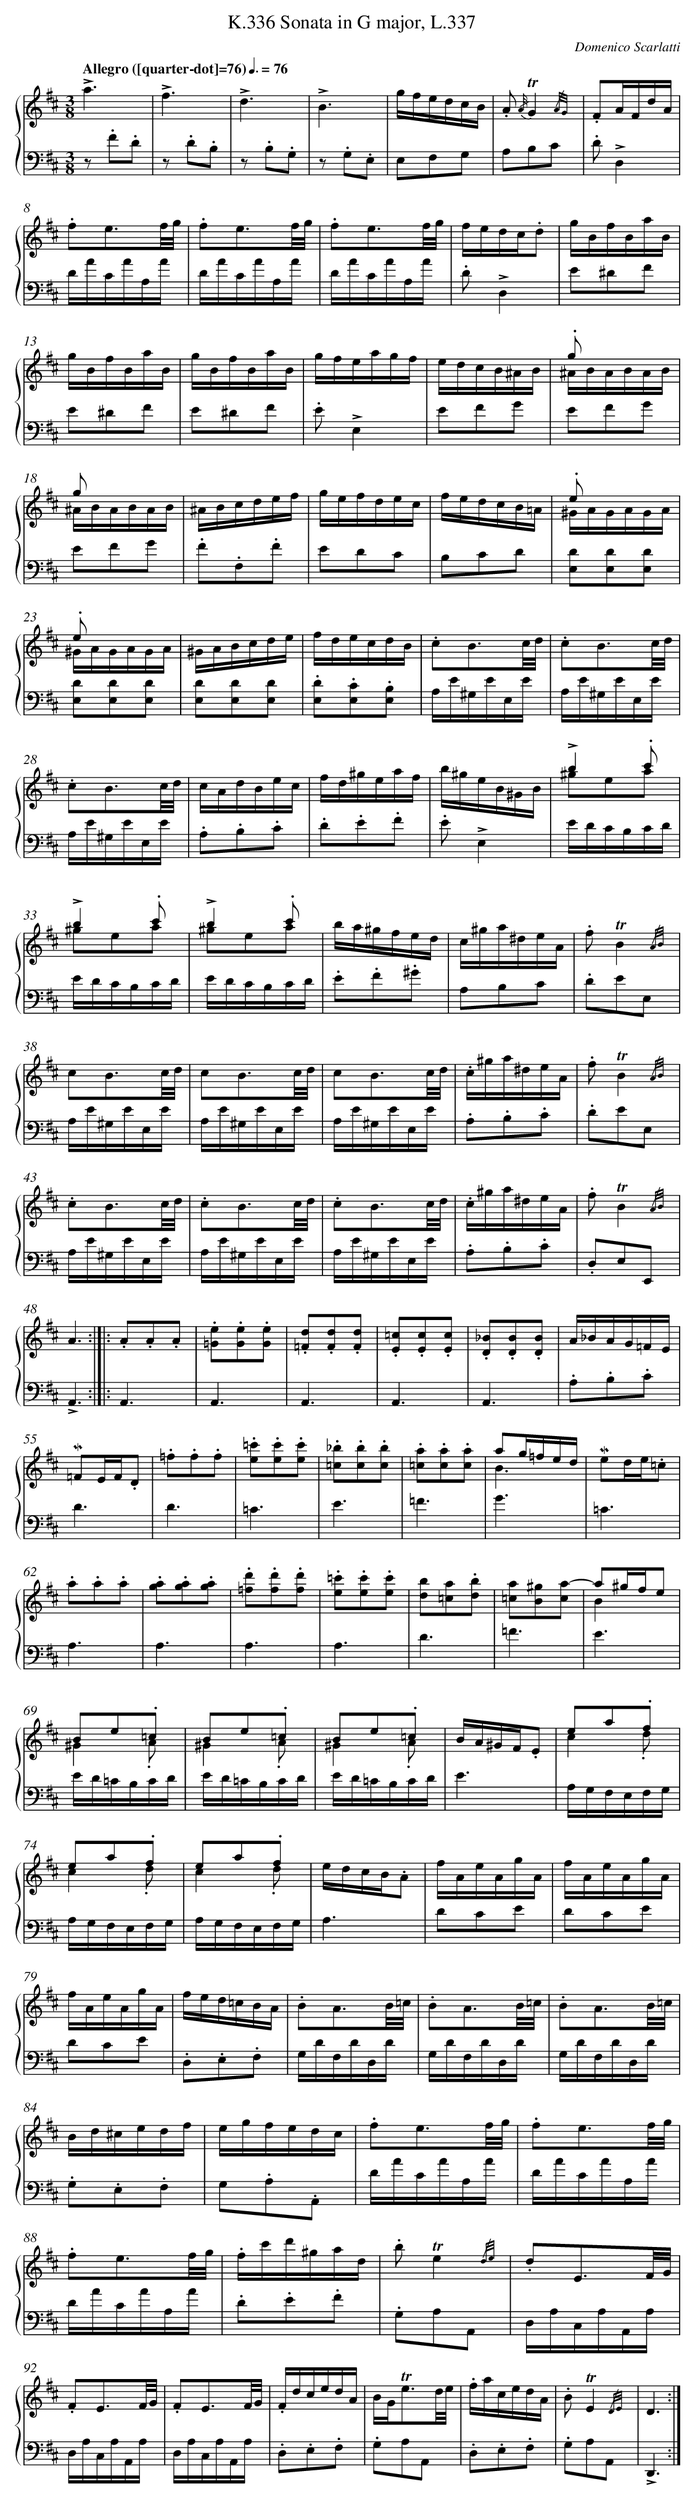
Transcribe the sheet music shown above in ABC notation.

X:1
T: Sonata in G major, L.337, K.336
C: Domenico Scarlatti
L: 1/16
M: 3/8
Q: "Allegro ([quarter-dot]=76)" 3/8=76
%%staves {1 2}
V: 1 clef=treble
V: 2 clef=bass
K: D
[V:1] !accent!a6 |
[V:2] z2 .F2.D2 |
[V:1] !accent!f6 |
[V:2] z2 .D2.B,2 |
[V:1] !accent!d6 |
[V:2] z2 .B,2.G,2 |
[V:1] !accent!B6 |
[V:2] z2 .G,2.E,2 |
[V:1] gfedcB |
[V:2] E,2F,2G,2 |
[V:1] .A2 {/A//}!trill!G4{/A/G/} |
[V:2] A,2B,2C2 |
[V:1] .F2AFdA |
[V:2] .D2!accent!D,4 |
[V:1] .f2e3f/g/ |
[V:2] DACAA,A |
[V:1] .f2e3f/g/ |
[V:2] DACAA,A |
[V:1] .f2e3f/g/ |
[V:2] DACAA,A |
[V:1] fedc.d2 |
[V:2] .D2!accent!D,4 |
[V:1] gBfBaB |
[V:2] E2^D2F2 |
[V:1] gBfBaB |
[V:2] E2^D2F2 |
[V:1] gBfBaB |
[V:2] E2^D2F2 |
[V:1] gfeagf |
[V:2] .E2!accent!E,4 |
[V:1] edcB^AB |
[V:2] E2F2G2 |
[V:1] .g2 x2 x2 & ^ABABAB |
[V:2] E2F2G2 |
[V:1] g2 x2 x2 & ^ABABAB |
[V:2] E2F2G2 |
[V:1] ^ABcdef |
[V:2] .F2.F,2.F2 |
[V:1] gefdec |
[V:2] E2D2C2 |
[V:1] fedcB=A |
[V:2] B,2C2D2 |
[V:1] .e2 x2 x2 & ^GAGAGA |
[V:2] [E,2D2][E,2D2][E,2D2] |
[V:1] .e2 x2 x2 & ^GAGAGA |
[V:2] [E,2D2][E,2D2][E,2D2] |
[V:1] ^GABcde |
[V:2] [E,2D2][E,2D2][E,2D2] |
[V:1] fdecdB |
[V:2] .[E,2D2].[E,2C2].[E,2B,2] |
[V:1] .c2B3c/d/ |
[V:2] A,E^G,EE,E |
[V:1] .c2B3c/d/ |
[V:2] A,E^G,EE,E |
[V:1] .c2B3c/d/ |
[V:2] A,E^G,EE,E |
[V:1] cAdBec |
[V:2] .A,2.B,2.C2 |
[V:1] fd^geaf |
[V:2] .D2.E2.F2 |
[V:1] b^geB^GB |
[V:2] .E2!accent!E,4 |
[V:1] !accent!b4.c'2 & ^g2e2a2 |
[V:2] EDCB,CD |
[V:1] !accent!b4.c'2 & ^g2e2a2 |
[V:2] EDCB,CD |
[V:1] !accent!b4.c'2 & ^g2e2a2 |
[V:2] EDCB,CD |
[V:1] ba^gfed |
[V:2] .E2.F2.^G2 |
[V:1] c^ga^deA |
[V:2] A,2B,2C2 |
[V:1] .f2!trill!B4{/A/B/} |
[V:2] .D2E2E,2 |
[V:1] c2B3c/d/ |
[V:2] A,E^G,EE,E |
[V:1] c2B3c/d/ |
[V:2] A,E^G,EE,E |
[V:1] c2B3c/d/ |
[V:2] A,E^G,EE,E |
[V:1] .c^ga^deA |
[V:2] .A,2.B,2.C2 |
[V:1] .f2!trill!B4{/A/B/} |
[V:2] .D2E2E,2 |
[V:1] .c2B3c/d/ |
[V:2] A,E^G,EE,E |
[V:1] .c2B3c/d/ |
[V:2] A,E^G,EE,E |
[V:1] .c2B3c/d/ |
[V:2] A,E^G,EE,E |
[V:1] .c^ga^deA |
[V:2] .A,2.B,2.C2 |
[V:1] .f2!trill!B4{/A/B/} |
[V:2] .D,2E,2E,,2 |
[V:1] A6 :|]|:
[V:2] !accent!A,,6 :|]|:
[V:1] .A2.A2.A2 |
[V:2] A,,6 |
[V:1] .[=G2e2].[G2e2].[G2e2] |
[V:2] A,,6 |
[V:1] .[=F2d2].[F2d2].[F2d2] |
[V:2] A,,6 |
[V:1] .[E2=c2].[E2c2].[E2c2] |
[V:2] A,,6 |
[V:1] .[D2_B2].[D2B2].[D2B2] |
[V:2] A,,6 |
[V:1] A_BAG=FE |
[V:2] .A,2.B,2.C2 |
[V:1] !mordent!=F2EF.D2 |
[V:2] D6 |
[V:1] .=f2.f2.f2 |
[V:2] D6 |
[V:1] .[e2=c'2].[e2c'2].[e2c'2] |
[V:2] =C6 |
[V:1] .[=c2_b2].[c2b2].[c2b2] |
[V:2] E6 |
[V:1] .[=c2a2].[c2a2].[c2a2] |
[V:2] =F6 |
[V:1] a2g=fed & B6 |
[V:2] G6 |
[V:1] !mordent!e2de.=c2 |
[V:2] =C6 |
[V:1] .a2.a2.a2 |
[V:2] A,6 |
[V:1] .[g2a2].[g2a2].[g2a2] |
[V:2] A,6 |
[V:1] .[=f2d'2].[f2d'2].[f2d'2] |
[V:2] A,6 |
[V:1] .[e2=c'2].[e2c'2].[e2c'2] |
[V:2] A,6 |
[V:1] [d2b2][=c2a2].[d2b2] |
[V:2] D6 |
[V:1] [=c2a2][B2^g2][c2a2-] |
[V:2] =F6 |
[V:1] a2^gfe2 & B4x2 |
[V:2] E6 |
[V:1] B2e2.=c2 & ^G4.A2 |
[V:2] ED=CB,CD |
[V:1] B2e2.=c2 & ^G4.A2 |
[V:2] ED=CB,CD |
[V:1] B2e2.=c2 & ^G4.A2 |
[V:2] ED=CB,CD |
[V:1] BA^GF.E2 |
[V:2] E6 |
[V:1] e2a2.f2 & c4.d2 |
[V:2] A,G,F,E,F,G, |
[V:1] e2a2.f2 & c4.d2 |
[V:2] A,G,F,E,F,G, |
[V:1] e2a2.f2 & c4.d2 |
[V:2] A,G,F,E,F,G, |
[V:1] edcB.A2 |
[V:2] A,6 |
[V:1] fAeAgA |
[V:2] D2C2E2 |
[V:1] fAeAgA |
[V:2] D2C2E2 |
[V:1] fAeAgA |
[V:2] D2C2E2 |
[V:1] fed=cBA |
[V:2] .D,2.E,2.F,2 |
[V:1] .B2A3B/=c/ |
[V:2] G,DF,DD,D |
[V:1] .B2A3B/=c/ |
[V:2] G,DF,DD,D |
[V:1] .B2A3B/=c/ |
[V:2] G,DF,DD,D |
[V:1] Bd^cedf |
[V:2] .G,2.E,2.F,2 |
[V:1] egfedc |
[V:2] G,2.A,2.A,,2 |
[V:1] .f2e3f/g/ |
[V:2] DACAA,A |
[V:1] .f2e3f/g/ |
[V:2] DACAA,A |
[V:1] .f2e3f/g/ |
[V:2] DACAA,A |
[V:1] .fc'd'^gad |
[V:2] .D2.E2.F2 |
[V:1] .b2!trill!e4{/d/e/} |
[V:2] .G,2A,2A,,2 |
[V:1] .d2E3F/G/ |
[V:2] D,A,C,A,A,,A, |
[V:1] .F2E3F/G/ |
[V:2] D,A,C,A,A,,A, |
[V:1] .F2E3F/G/ |
[V:2] D,A,C,A,A,,A, |
[V:1] .FdcedA |
[V:2] .D,2.E,2.F,2 |
[V:1] BG2<!trill!e2d/e/ |
[V:2] .G,2A,2A,,2 |
[V:1] .facedA |
[V:2] .D,2.E,2.F,2 |
[V:1] .B2!trill!E4{/D/E/} |
[V:2] .G,2A,2A,,2 |
[V:1] D6 :|]
[V:2] !accent!D,,6 :|]
